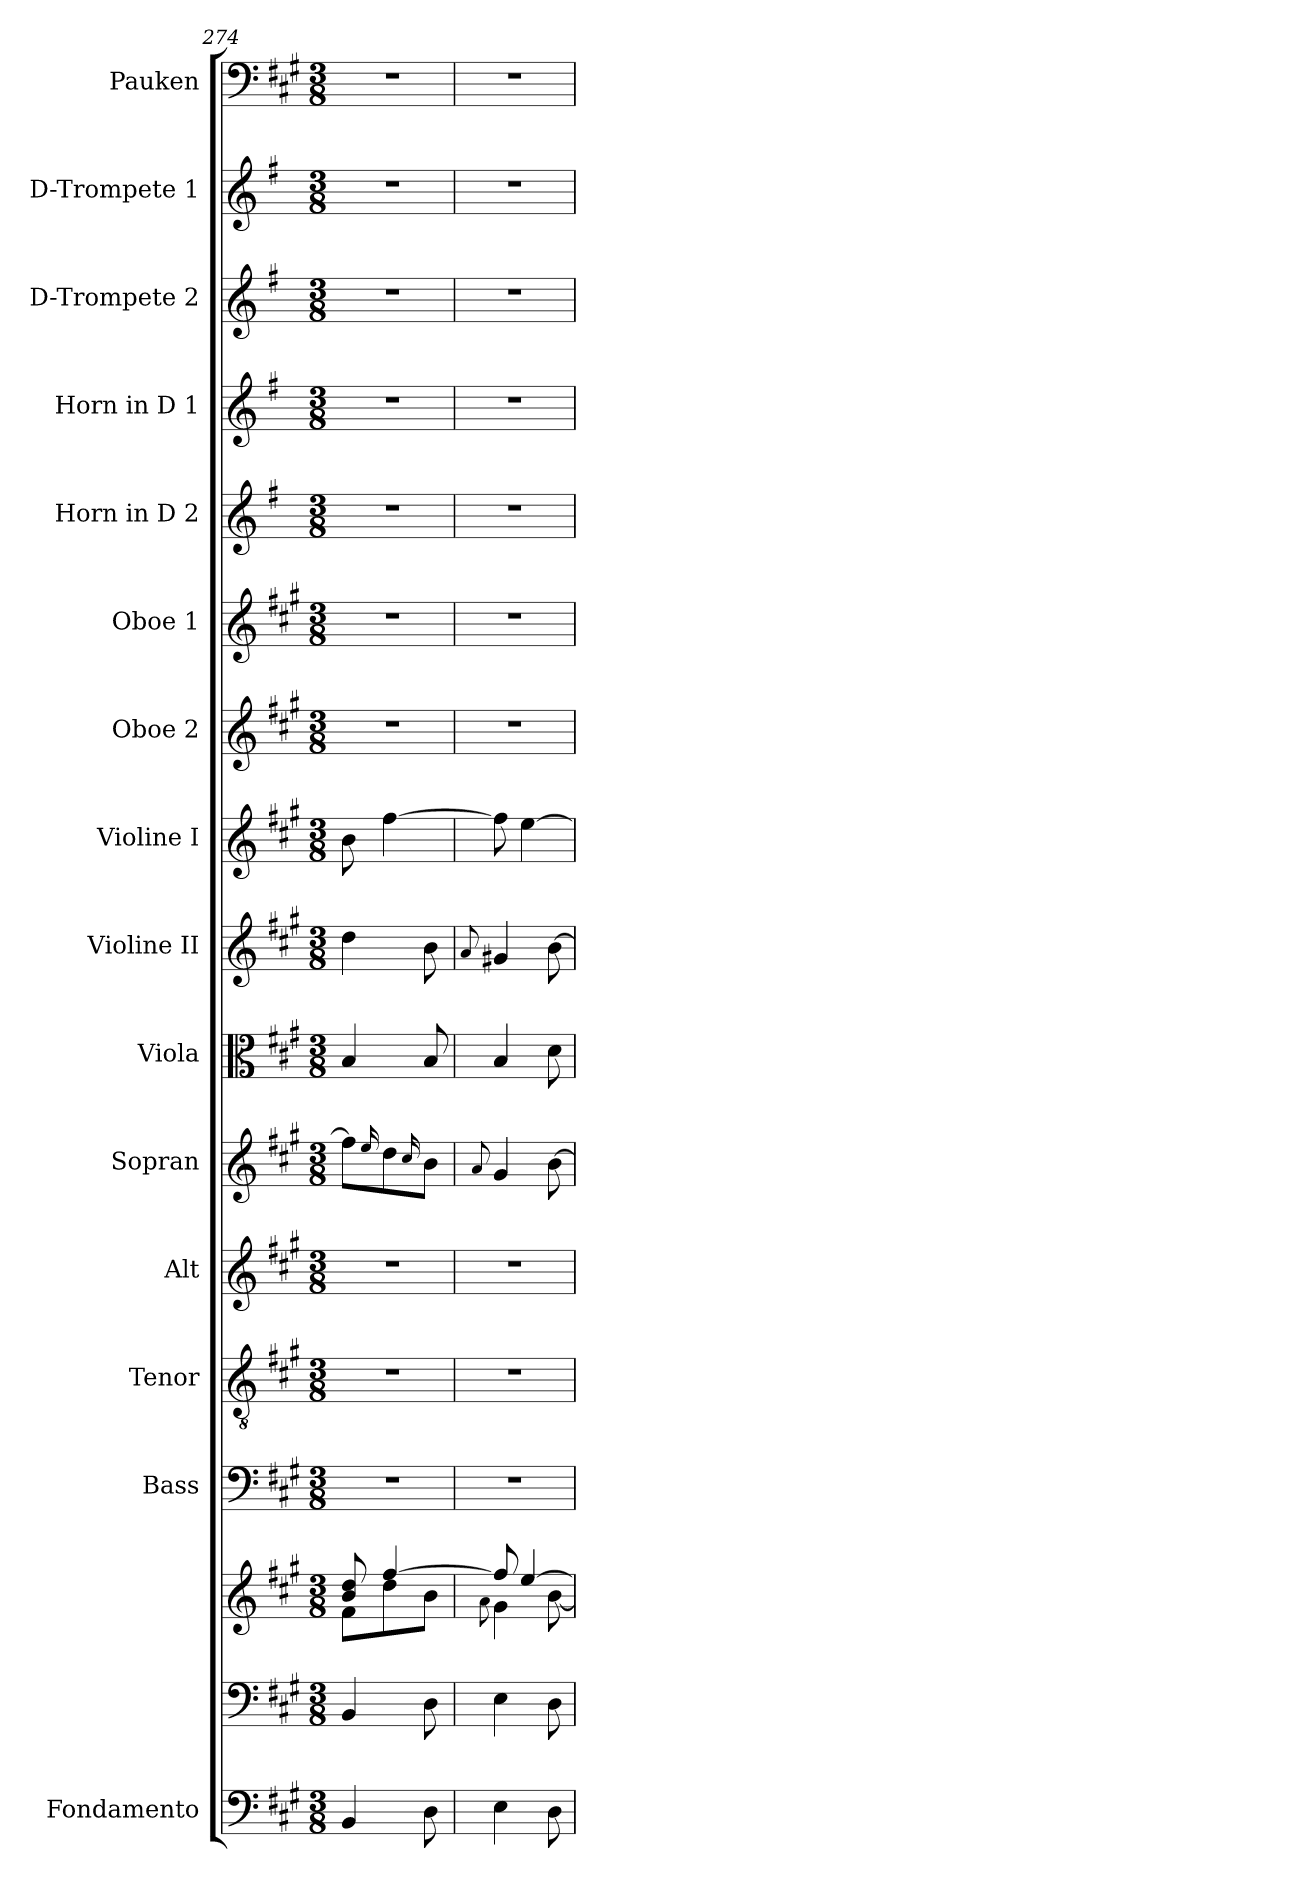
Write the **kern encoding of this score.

**kern	**kern	**kern	**kern	**kern	**kern	**kern	**kern	**kern	**kern	**kern	**kern	**kern	**kern	**kern	**kern	**kern
*part16	*part15	*part15	*part14	*part13	*part12	*part11	*part10	*part9	*part8	*part7	*part6	*part5	*part4	*part3	*part2	*part1
*staff17	*staff16	*staff15	*staff14	*staff13	*staff12	*staff11	*staff10	*staff9	*staff8	*staff7	*staff6	*staff5	*staff4	*staff3	*staff2	*staff1
*I"Fondamento	*	*	*I"Bass	*I"Tenor	*I"Alt	*I"Sopran	*I"Viola	*I"Violine II	*I"Violine I	*I"Oboe 2	*I"Oboe 1	*I"Horn in D 2	*I"Horn in D 1	*I"D-Trompete 2	*I"D-Trompete 1	*I"Pauken
*I'F.	*	*	*I'B.	*I'T.	*I'A.	*I'S.	*I'Vla.	*I'Vl. II	*I'Vl. I	*I'Ob. 2	*I'Ob. 1	*	*	*I'D Trp. 2	*I'D Trp. 1	*I'Pk.
*clefF4	*clefF4	*clefG2	*clefF4	*clefGv2	*clefG2	*clefG2	*clefC3	*clefG2	*clefG2	*clefG2	*clefG2	*clefG2	*clefG2	*clefG2	*clefG2	*clefF4
*ITrd7c12	*	*	*	*	*	*	*	*	*	*	*	*ITrd6c10	*ITrd6c10	*ITrd-1c-2	*ITrd-1c-2	*
*k[f#c#g#]	*k[f#c#g#]	*k[f#c#g#]	*k[f#c#g#]	*k[f#c#g#]	*k[f#c#g#]	*k[f#c#g#]	*k[f#c#g#]	*k[f#c#g#]	*k[f#c#g#]	*k[f#c#g#]	*k[f#c#g#]	*k[f#c#g#]	*k[f#c#g#]	*k[f#c#g#]	*k[f#c#g#]	*k[f#c#g#]
*A:	*A:	*A:	*A:	*A:	*A:	*A:	*A:	*A:	*A:	*A:	*A:	*A:	*A:	*A:	*A:	*A:
*M3/8	*M3/8	*M3/8	*M3/8	*M3/8	*M3/8	*M3/8	*M3/8	*M3/8	*M3/8	*M3/8	*M3/8	*M3/8	*M3/8	*M3/8	*M3/8	*M3/8
=274	=274	=274	=274	=274	=274	=274	=274	=274	=274	=274	=274	=274	=274	=274	=274	=274
*	*	*^	*	*	*	*	*	*	*	*	*	*	*	*	*	*
4BBB/	4BB/	8b/ 8dd/	8f#\L	4.r	4.r	4.r	8ff#\L]	4B/	4dd\	8b\	4.r	4.r	4.r	4.r	4.r	4.r	4.r
.	.	.	.	.	.	.	16qqee/	.	.	.	.	.	.	.	.	.	.
.	.	[>4ff#/	8dd\	.	.	.	8dd\	.	.	[4ff#\	.	.	.	.	.	.	.
.	.	.	.	.	.	.	16qqcc#/	.	.	.	.	.	.	.	.	.	.
8DD\	8D\	.	8b\J	.	.	.	8b\J	8B/	8b\	.	.	.	.	.	.	.	.
=275	=275	=275	=275	=275	=275	=275	=275	=275	=275	=275	=275	=275	=275	=275	=275	=275	=275
.	.	.	8qqa\	.	.	.	8qqa/	.	8qqa/	.	.	.	.	.	.	.	.
4EE\	4E\	8ff#/]	4g#\	4.r	4.r	4.r	4g#/	4B/	4g#X/	8ff#\]	4.r	4.r	4.r	4.r	4.r	4.r	4.r
.	.	[>4ee/	.	.	.	.	.	.	.	[4ee\	.	.	.	.	.	.	.
8DD\	8D\	.	[<8b\	.	.	.	[8b\	8d\	[8b\	.	.	.	.	.	.	.	.
*	*	*v	*v	*	*	*	*	*	*	*	*	*	*	*	*	*	*
=	=	=	=	=	=	=	=	=	=	=	=	=	=	=	=	=
*-	*-	*-	*-	*-	*-	*-	*-	*-	*-	*-	*-	*-	*-	*-	*-	*-
